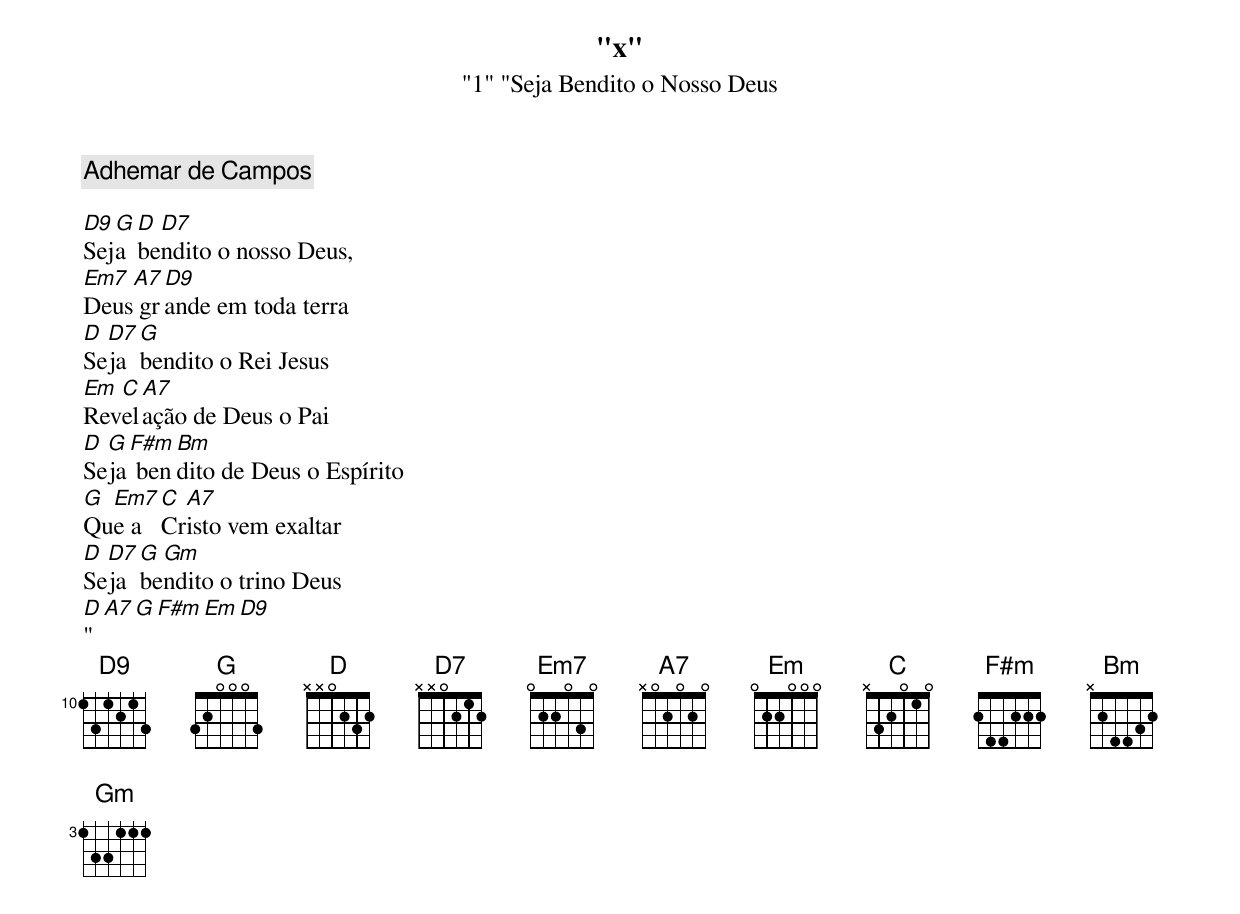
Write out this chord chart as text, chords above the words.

"x"
"1" "Seja Bendito o Nosso Deus
Adhemar de Campos

D9 G D D7
Seja bendito o nosso Deus,
Em7 A7 D9
Deus grande em toda terra
D D7 G
Seja bendito o Rei Jesus
Em C A7
Revelação de Deus o Pai
D G F#m Bm
Seja bendito de Deus o Espírito
G Em7 C A7
Que a Cristo vem exaltar
D D7 G Gm
Seja bendito o trino Deus
D A7 G F#m Em D9
"
